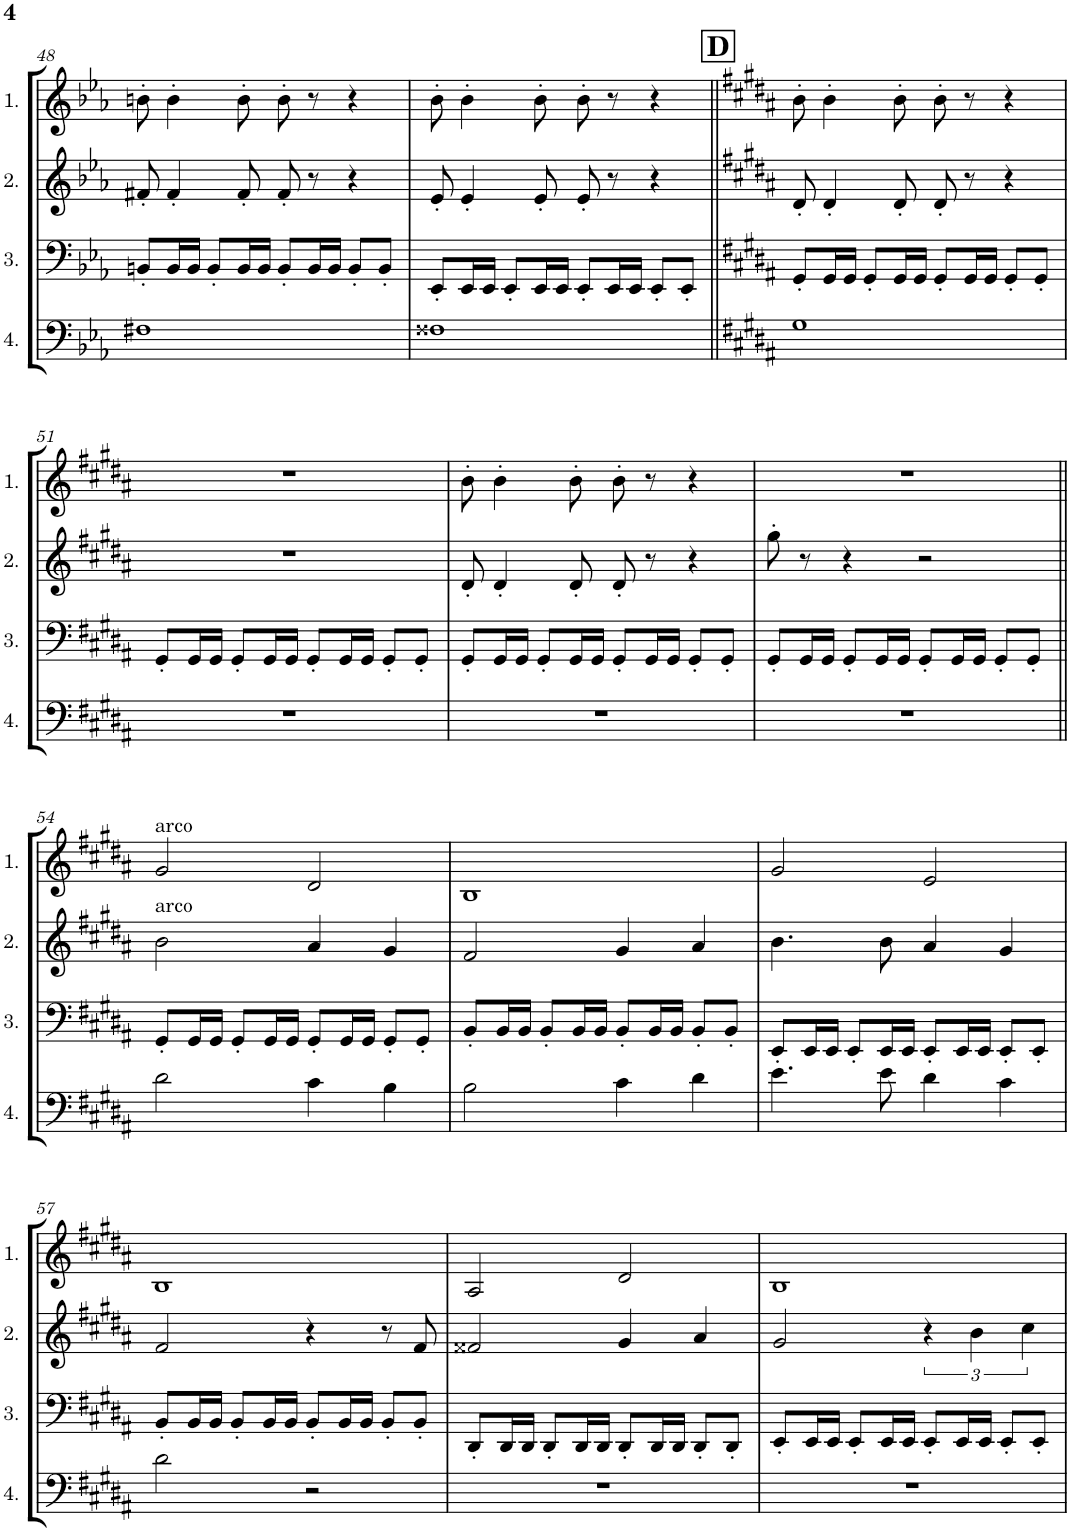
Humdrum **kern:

**kern	**kern	**kern	**kern
*part4	*part3	*part2	*part1
*staff4	*staff3	*staff2	*staff1
*I"Cello 4	*I"Cello 3	*I"Cello 2	*I"Cello 1
!!LO:PB:g=z
*clefF4	*clefF4	*clefG2	*clefG2
*k[b-e-a-]	*k[b-e-a-]	*k[b-e-a-]	*k[b-e-a-]
*M4/4	*M4/4	*M4/4	*M4/4
=48	=48	=48	=48
1F#X	8BBn'/L	8f#X'/	8bn'\
.	16BB/L	4f#'/	4b'\
.	16BB/JJ	.	.
.	8BB'/L	.	.
.	16BB/L	8f#'/	8b'\
.	16BB/JJ	.	.
.	8BB'/L	8f#'/	8b'\
.	16BB/L	8r	8r
.	16BB/JJ	.	.
.	8BB'/L	4r	4r
.	8BB'/J	.	.
=49	=49	=49	=49
1F##X	8EE-'/L	8e-'/	8b-'\
.	16EE-/L	4e-'/	4b-'\
.	16EE-/JJ	.	.
.	8EE-'/L	.	.
.	16EE-/L	8e-'/	8b-'\
.	16EE-/JJ	.	.
.	8EE-'/L	8e-'/	8b-'\
.	16EE-/L	8r	8r
.	16EE-/JJ	.	.
.	8EE-'/L	4r	4r
.	8EE-'/J	.	.
!!LO:REH:place=s1:a:B:cj:fs=14:t=D
=50||	=50||	=50||	=50||
*k[f#c#g#d#a#]	*k[f#c#g#d#a#]	*k[f#c#g#d#a#]	*k[f#c#g#d#a#]
1G#	8GG#'/L	8d#'/	8b'\
.	16GG#/L	4d#'/	4b'\
.	16GG#/JJ	.	.
.	8GG#'/L	.	.
.	16GG#/L	8d#'/	8b'\
.	16GG#/JJ	.	.
.	8GG#'/L	8d#'/	8b'\
.	16GG#/L	8r	8r
.	16GG#/JJ	.	.
.	8GG#'/L	4r	4r
.	8GG#'/J	.	.
!!LO:LB:g=z
=51	=51	=51	=51
1r	8GG#'/L	1r	1r
.	16GG#/L	.	.
.	16GG#/JJ	.	.
.	8GG#'/L	.	.
.	16GG#/L	.	.
.	16GG#/JJ	.	.
.	8GG#'/L	.	.
.	16GG#/L	.	.
.	16GG#/JJ	.	.
.	8GG#'/L	.	.
.	8GG#'/J	.	.
=52	=52	=52	=52
1r	8GG#'/L	8d#'/	8b'\
.	16GG#/L	4d#'/	4b'\
.	16GG#/JJ	.	.
.	8GG#'/L	.	.
.	16GG#/L	8d#'/	8b'\
.	16GG#/JJ	.	.
.	8GG#'/L	8d#'/	8b'\
.	16GG#/L	8r	8r
.	16GG#/JJ	.	.
.	8GG#'/L	4r	4r
.	8GG#'/J	.	.
=53	=53	=53	=53
1r	8GG#'/L	8gg#'\	1r
.	16GG#/L	8r	.
.	16GG#/JJ	.	.
.	8GG#'/L	4r	.
.	16GG#/L	.	.
.	16GG#/JJ	.	.
.	8GG#'/L	2r	.
.	16GG#/L	.	.
.	16GG#/JJ	.	.
.	8GG#'/L	.	.
.	8GG#'/J	.	.
!!LO:LB:g=z
=54||	=54||	=54||	=54||
!	!	!	!LO:TX:a:t=arco
!	!	!LO:TX:a:t=arco	!
2d#\	8GG#'/L	2b\	2g#/
.	16GG#/L	.	.
.	16GG#/JJ	.	.
.	8GG#'/L	.	.
.	16GG#/L	.	.
.	16GG#/JJ	.	.
4c#\	8GG#'/L	4a#/	2d#/
.	16GG#/L	.	.
.	16GG#/JJ	.	.
4B\	8GG#'/L	4g#/	.
.	8GG#'/J	.	.
=55	=55	=55	=55
2B\	8BB'/L	2f#/	1B
.	16BB/L	.	.
.	16BB/JJ	.	.
.	8BB'/L	.	.
.	16BB/L	.	.
.	16BB/JJ	.	.
4c#\	8BB'/L	4g#/	.
.	16BB/L	.	.
.	16BB/JJ	.	.
4d#\	8BB'/L	4a#/	.
.	8BB'/J	.	.
=56	=56	=56	=56
4.e\	8EE'/L	4.b\	2g#/
.	16EE/L	.	.
.	16EE/JJ	.	.
.	8EE'/L	.	.
8e\	16EE/L	8b\	.
.	16EE/JJ	.	.
4d#\	8EE'/L	4a#/	2e/
.	16EE/L	.	.
.	16EE/JJ	.	.
4c#\	8EE'/L	4g#/	.
.	8EE'/J	.	.
!!LO:LB:g=z
=57	=57	=57	=57
2d#\	8BB'/L	2f#/	1B
.	16BB/L	.	.
.	16BB/JJ	.	.
.	8BB'/L	.	.
.	16BB/L	.	.
.	16BB/JJ	.	.
2r	8BB'/L	4r	.
.	16BB/L	.	.
.	16BB/JJ	.	.
.	8BB'/L	8r	.
.	8BB'/J	8f#/	.
=58	=58	=58	=58
1r	8DD#'/L	2f##X/	2A#/
.	16DD#/L	.	.
.	16DD#/JJ	.	.
.	8DD#'/L	.	.
.	16DD#/L	.	.
.	16DD#/JJ	.	.
.	8DD#'/L	4g#/	2d#/
.	16DD#/L	.	.
.	16DD#/JJ	.	.
.	8DD#'/L	4a#/	.
.	8DD#'/J	.	.
=59	=59	=59	=59
1r	8EE'/L	2g#/	1B
.	16EE/L	.	.
.	16EE/JJ	.	.
.	8EE'/L	.	.
.	16EE/L	.	.
.	16EE/JJ	.	.
.	8EE'/L	6r	.
.	16EE/L	.	.
.	.	6b\	.
.	16EE/JJ	.	.
.	8EE'/L	.	.
.	.	6cc#\	.
.	8EE'/J	.	.
=	=	=	=
*-	*-	*-	*-
